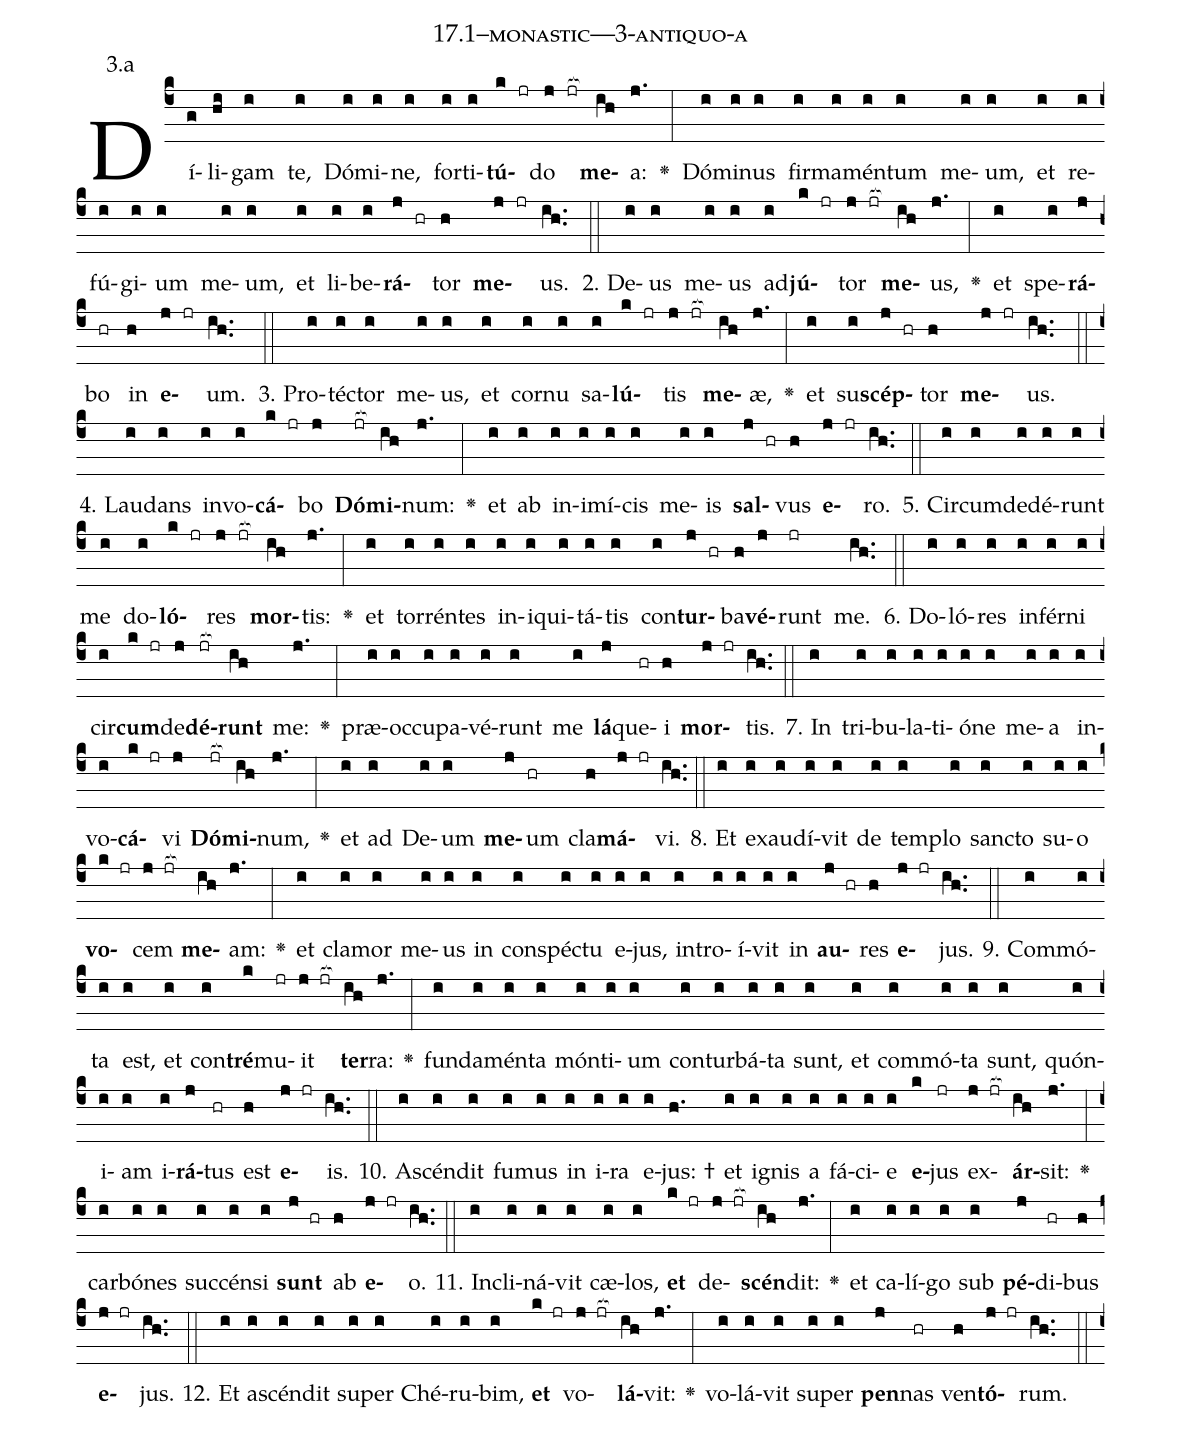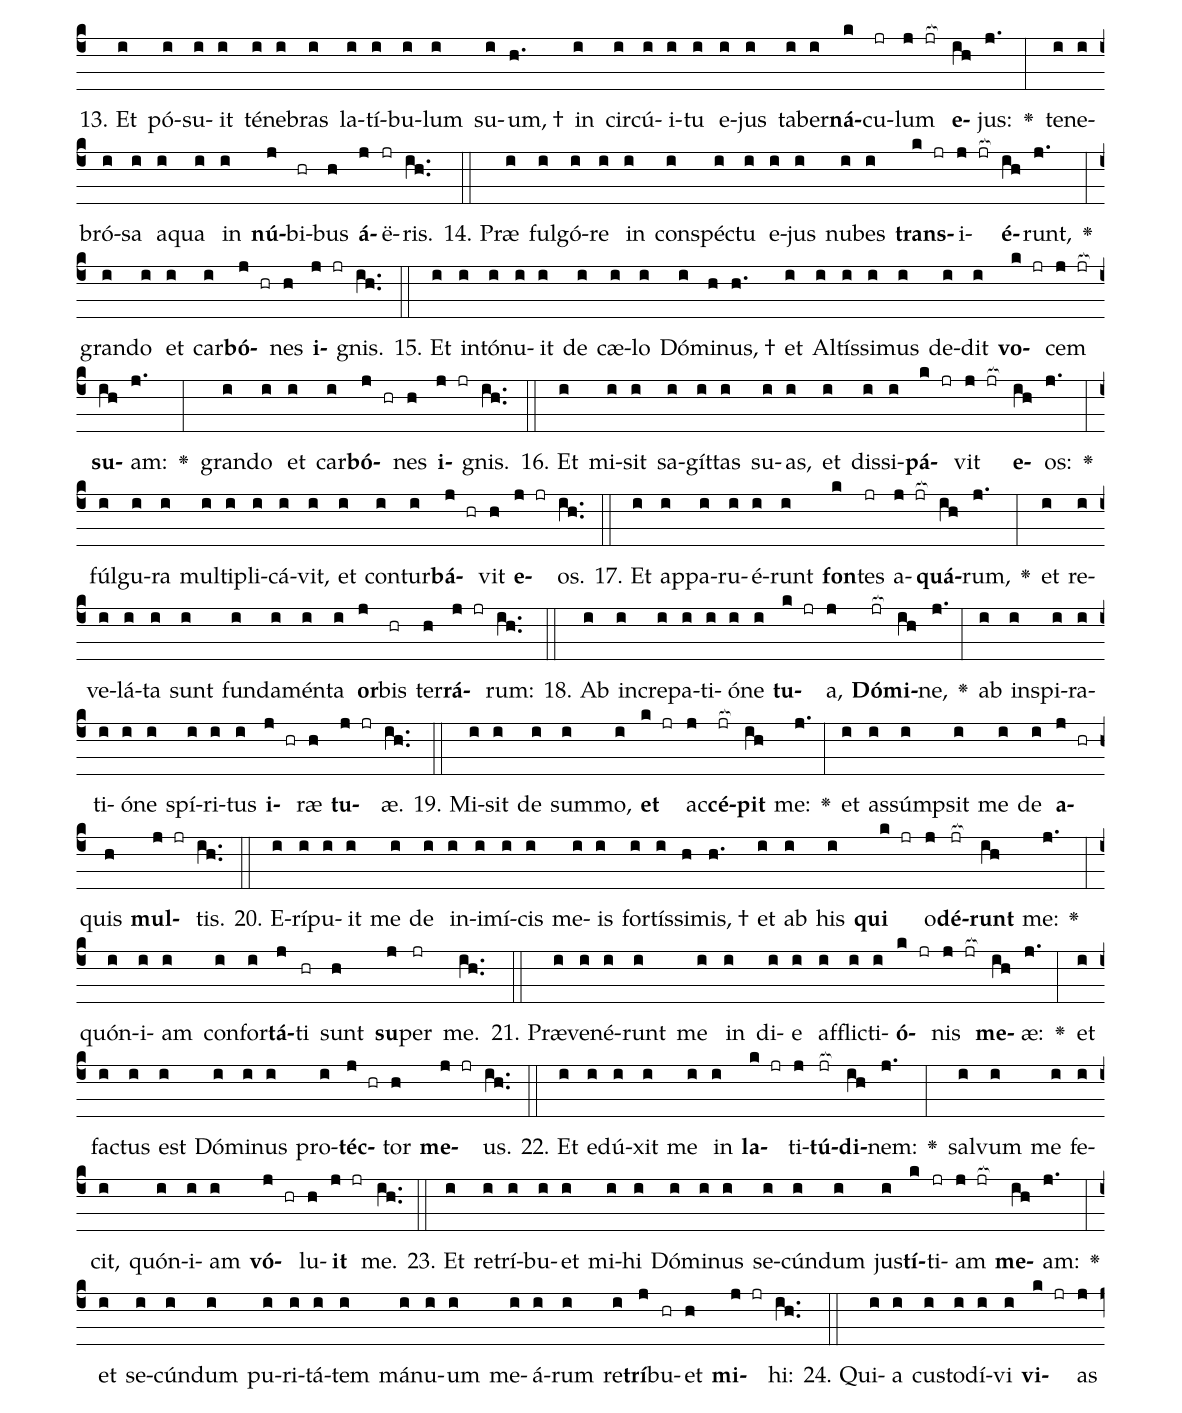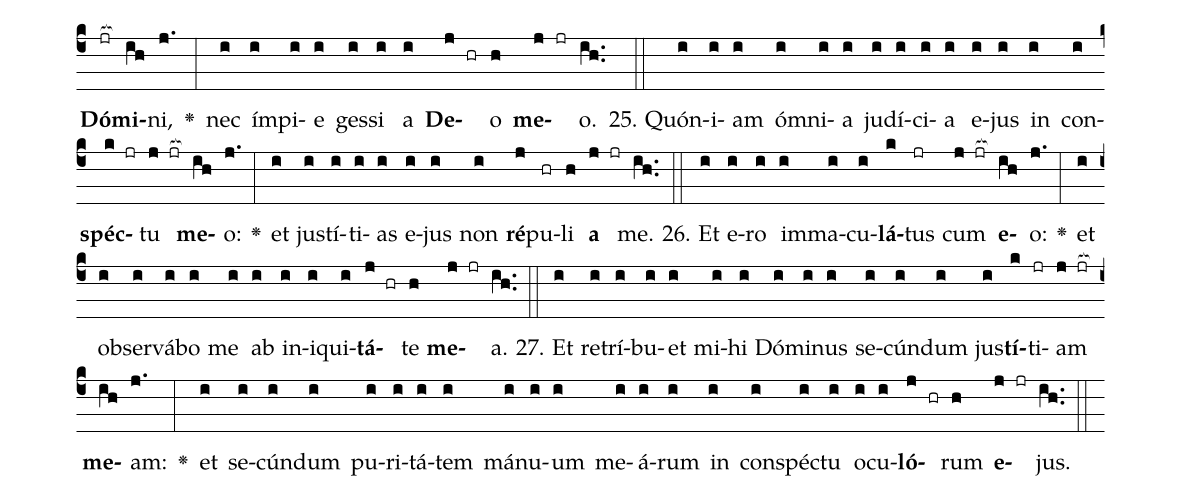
name: 17.1--monastic---3-antiquo-a;
annotation: 3.a;
%%
(c4)Dí(g)li(hi)gam(i) te,(i) Dó(i)mi(i)ne,(i) for(i)ti(i)<b>tú</b>(k jr)do(j jr[ocb:1{]) <b>me</b>(ih[ocb:0}])a:(j.) <v>\greheightstar</v>(:) Dó(i)mi(i)nus(i) fir(i)ma(i)mén(i)tum(i) me(i)um,(i) et(i) re(i)fú(i)gi(i)um(i) me(i)um,(i) et(i) li(i)be(i)<b>rá</b>(j hr)tor(h) <b>me</b>(j jr)us.(ih..) (::)
2. De(i)us(i) me(i)us(i) ad(i)<b>jú</b>(k jr)tor(j jr[ocb:1{]) <b>me</b>(ih[ocb:0}])us,(j.) <v>\greheightstar</v>(:) et(i) spe(i)<b>rá</b>(j)bo(hr) in(h) <b>e</b>(j jr)um.(ih..) (::)
3. Pro(i)téc(i)tor(i) me(i)us,(i) et(i) cor(i)nu(i) sa(i)<b>lú</b>(k jr)tis(j jr[ocb:1{]) <b>me</b>(ih[ocb:0}])æ,(j.) <v>\greheightstar</v>(:) et(i) su(i)<b>scép</b>(j hr)tor(h) <b>me</b>(j jr)us.(ih..) (::)
4. Lau(i)dans(i) in(i)vo(i)<b>cá</b>(k jr)bo(j) <b>Dó</b>(jr[ocb:1{])<b>mi</b>(ih[ocb:0}])num:(j.) <v>\greheightstar</v>(:) et(i) ab(i) in(i)i(i)mí(i)cis(i) me(i)is(i) <b>sal</b>(j hr)vus(h) <b>e</b>(j jr)ro.(ih..) (::)
5. Cir(i)cum(i)de(i)dé(i)runt(i) me(i) do(i)<b>ló</b>(k jr)res(j jr[ocb:1{]) <b>mor</b>(ih[ocb:0}])tis:(j.) <v>\greheightstar</v>(:) et(i) tor(i)rén(i)tes(i) in(i)i(i)qui(i)tá(i)tis(i) con(i)<b>tur</b>(j hr)ba(h)<b>vé</b>(j)runt(jr) me.(ih..) (::)
6. Do(i)ló(i)res(i) in(i)fér(i)ni(i) cir(i)<b>cum</b>(k jr)de(j)<b>dé</b>(jr[ocb:1{])<b>runt</b>(ih[ocb:0}]) me:(j.) <v>\greheightstar</v>(:) præ(i)oc(i)cu(i)pa(i)vé(i)runt(i) me(i) <b>lá</b>(j)que(hr)i(h) <b>mor</b>(j jr)tis.(ih..) (::)
7. In(i) tri(i)bu(i)la(i)ti(i)ó(i)ne(i) me(i)a(i) in(i)vo(i)<b>cá</b>(k jr)vi(j) <b>Dó</b>(jr[ocb:1{])<b>mi</b>(ih[ocb:0}])num,(j.) <v>\greheightstar</v>(:) et(i) ad(i) De(i)um(i) <b>me</b>(j)um(hr) cla(h)<b>má</b>(j jr)vi.(ih..) (::)
8. Et(i) ex(i)au(i)dí(i)vit(i) de(i) tem(i)plo(i) sanc(i)to(i) su(i)o(i) <b>vo</b>(k jr)cem(j jr[ocb:1{]) <b>me</b>(ih[ocb:0}])am:(j.) <v>\greheightstar</v>(:) et(i) cla(i)mor(i) me(i)us(i) in(i) con(i)spéc(i)tu(i) e(i)jus,(i) in(i)tro(i)í(i)vit(i) in(i) <b>au</b>(j hr)res(h) <b>e</b>(j jr)jus.(ih..) (::)
9. Com(i)mó(i)ta(i) est,(i) et(i) con(i)<b>tré</b>(k)mu(jr)it(j jr[ocb:1{]) <b>ter</b>(ih[ocb:0}])ra:(j.) <v>\greheightstar</v>(:) fun(i)da(i)mén(i)ta(i) món(i)ti(i)um(i) con(i)tur(i)bá(i)ta(i) sunt,(i) et(i) com(i)mó(i)ta(i) sunt,(i) quón(i)i(i)am(i) i(i)<b>rá</b>(j)tus(hr) est(h) <b>e</b>(j jr)is.(ih..) (::)
10. A(i)scén(i)dit(i) fu(i)mus(i) in(i) i(i)ra(i) e(i)jus: †(h.) et(i) i(i)gnis(i) a(i) fá(i)ci(i)e(i) <b>e</b>(k)jus(jr) ex(j jr[ocb:1{])<b>ár</b>(ih[ocb:0}])sit:(j.) <v>\greheightstar</v>(:) car(i)bó(i)nes(i) suc(i)cén(i)si(i) <b>sunt</b>(j hr) ab(h) <b>e</b>(j jr)o.(ih..) (::)
11. In(i)cli(i)ná(i)vit(i) cæ(i)los,(i) <b>et</b>(k jr) de(j jr[ocb:1{])<b>scén</b>(ih[ocb:0}])dit:(j.) <v>\greheightstar</v>(:) et(i) ca(i)lí(i)go(i) sub(i) <b>pé</b>(j)di(hr)bus(h) <b>e</b>(j jr)jus.(ih..) (::)
12. Et(i) a(i)scén(i)dit(i) su(i)per(i) Ché(i)ru(i)bim,(i) <b>et</b>(k jr) vo(j jr[ocb:1{])<b>lá</b>(ih[ocb:0}])vit:(j.) <v>\greheightstar</v>(:) vo(i)lá(i)vit(i) su(i)per(i) <b>pen</b>(j)nas(hr) ven(h)<b>tó</b>(j jr)rum.(ih..) (::)
13. Et(i) pó(i)su(i)it(i) té(i)ne(i)bras(i) la(i)tí(i)bu(i)lum(i) su(i)um, †(h.) in(i) cir(i)cú(i)i(i)tu(i) e(i)jus(i) ta(i)ber(i)<b>ná</b>(k)cu(jr)lum(j jr[ocb:1{]) <b>e</b>(ih[ocb:0}])jus:(j.) <v>\greheightstar</v>(:) te(i)ne(i)bró(i)sa(i) a(i)qua(i) in(i) <b>nú</b>(j)bi(hr)bus(h) <b>á</b>(j)ë(jr)ris.(ih..) (::)
14. Præ(i) ful(i)gó(i)re(i) in(i) con(i)spéc(i)tu(i) e(i)jus(i) nu(i)bes(i) <b>trans</b>(k jr)i(j jr[ocb:1{])<b>é</b>(ih[ocb:0}])runt,(j.) <v>\greheightstar</v>(:) gran(i)do(i) et(i) car(i)<b>bó</b>(j hr)nes(h) <b>i</b>(j jr)gnis.(ih..) (::)
15. Et(i) in(i)tó(i)nu(i)it(i) de(i) cæ(i)lo(i) Dó(i)mi(h)nus, †(h.) et(i) Al(i)tís(i)si(i)mus(i) de(i)dit(i) <b>vo</b>(k jr)cem(j jr[ocb:1{]) <b>su</b>(ih[ocb:0}])am:(j.) <v>\greheightstar</v>(:) gran(i)do(i) et(i) car(i)<b>bó</b>(j hr)nes(h) <b>i</b>(j jr)gnis.(ih..) (::)
16. Et(i) mi(i)sit(i) sa(i)gít(i)tas(i) su(i)as,(i) et(i) dis(i)si(i)<b>pá</b>(k jr)vit(j jr[ocb:1{]) <b>e</b>(ih[ocb:0}])os:(j.) <v>\greheightstar</v>(:) fúl(i)gu(i)ra(i) mul(i)ti(i)pli(i)cá(i)vit,(i) et(i) con(i)tur(i)<b>bá</b>(j hr)vit(h) <b>e</b>(j jr)os.(ih..) (::)
17. Et(i) ap(i)pa(i)ru(i)é(i)runt(i) <b>fon</b>(k)tes(jr) a(j jr[ocb:1{])<b>quá</b>(ih[ocb:0}])rum,(j.) <v>\greheightstar</v>(:) et(i) re(i)ve(i)lá(i)ta(i) sunt(i) fun(i)da(i)mén(i)ta(i) <b>or</b>(j)bis(hr) ter(h)<b>rá</b>(j jr)rum:(ih..) (::)
18. Ab(i) in(i)cre(i)pa(i)ti(i)ó(i)ne(i) <b>tu</b>(k jr)a,(j) <b>Dó</b>(jr[ocb:1{])<b>mi</b>(ih[ocb:0}])ne,(j.) <v>\greheightstar</v>(:) ab(i) in(i)spi(i)ra(i)ti(i)ó(i)ne(i) spí(i)ri(i)tus(i) <b>i</b>(j hr)ræ(h) <b>tu</b>(j jr)æ.(ih..) (::)
19. Mi(i)sit(i) de(i) sum(i)mo,(i) <b>et</b>(k jr) ac(j)<b>cé</b>(jr[ocb:1{])<b>pit</b>(ih[ocb:0}]) me:(j.) <v>\greheightstar</v>(:) et(i) as(i)súmp(i)sit(i) me(i) de(i) <b>a</b>(j hr)quis(h) <b>mul</b>(j jr)tis.(ih..) (::)
20. E(i)rí(i)pu(i)it(i) me(i) de(i) in(i)i(i)mí(i)cis(i) me(i)is(i) for(i)tís(i)si(h)mis, †(h.) et(i) ab(i) his(i) <b>qui</b>(k jr) o(j)<b>dé</b>(jr[ocb:1{])<b>runt</b>(ih[ocb:0}]) me:(j.) <v>\greheightstar</v>(:) quón(i)i(i)am(i) con(i)for(i)<b>tá</b>(j)ti(hr) sunt(h) <b>su</b>(j)per(jr) me.(ih..) (::)
21. Præ(i)ve(i)né(i)runt(i) me(i) in(i) di(i)e(i) af(i)flic(i)ti(i)<b>ó</b>(k jr)nis(j jr[ocb:1{]) <b>me</b>(ih[ocb:0}])æ:(j.) <v>\greheightstar</v>(:) et(i) fac(i)tus(i) est(i) Dó(i)mi(i)nus(i) pro(i)<b>téc</b>(j hr)tor(h) <b>me</b>(j jr)us.(ih..) (::)
22. Et(i) e(i)dú(i)xit(i) me(i) in(i) <b>la</b>(k jr)ti(j)<b>tú</b>(jr[ocb:1{])<b>di</b>(ih[ocb:0}])nem:(j.) <v>\greheightstar</v>(:) sal(i)vum(i) me(i) fe(i)cit,(i) quón(i)i(i)am(i) <b>vó</b>(j hr)lu(h)<b>it</b>(j jr) me.(ih..) (::)
23. Et(i) re(i)trí(i)bu(i)et(i) mi(i)hi(i) Dó(i)mi(i)nus(i) se(i)cún(i)dum(i) jus(i)<b>tí</b>(k)ti(jr)am(j jr[ocb:1{]) <b>me</b>(ih[ocb:0}])am:(j.) <v>\greheightstar</v>(:) et(i) se(i)cún(i)dum(i) pu(i)ri(i)tá(i)tem(i) má(i)nu(i)um(i) me(i)á(i)rum(i) re(i)<b>trí</b>(j)bu(hr)et(h) <b>mi</b>(j jr)hi:(ih..) (::)
24. Qui(i)a(i) cus(i)to(i)dí(i)vi(i) <b>vi</b>(k jr)as(j) <b>Dó</b>(jr[ocb:1{])<b>mi</b>(ih[ocb:0}])ni,(j.) <v>\greheightstar</v>(:) nec(i) ím(i)pi(i)e(i) ges(i)si(i) a(i) <b>De</b>(j hr)o(h) <b>me</b>(j jr)o.(ih..) (::)
25. Quón(i)i(i)am(i) óm(i)ni(i)a(i) ju(i)dí(i)ci(i)a(i) e(i)jus(i) in(i) con(i)<b>spéc</b>(k jr)tu(j jr[ocb:1{]) <b>me</b>(ih[ocb:0}])o:(j.) <v>\greheightstar</v>(:) et(i) jus(i)tí(i)ti(i)as(i) e(i)jus(i) non(i) <b>ré</b>(j)pu(hr)li(h) <b>a</b>(j jr) me.(ih..) (::)
26. Et(i) e(i)ro(i) im(i)ma(i)cu(i)<b>lá</b>(k)tus(jr) cum(j jr[ocb:1{]) <b>e</b>(ih[ocb:0}])o:(j.) <v>\greheightstar</v>(:) et(i) ob(i)ser(i)vá(i)bo(i) me(i) ab(i) in(i)i(i)qui(i)<b>tá</b>(j hr)te(h) <b>me</b>(j jr)a.(ih..) (::)
27. Et(i) re(i)trí(i)bu(i)et(i) mi(i)hi(i) Dó(i)mi(i)nus(i) se(i)cún(i)dum(i) jus(i)<b>tí</b>(k)ti(jr)am(j jr[ocb:1{]) <b>me</b>(ih[ocb:0}])am:(j.) <v>\greheightstar</v>(:) et(i) se(i)cún(i)dum(i) pu(i)ri(i)tá(i)tem(i) má(i)nu(i)um(i) me(i)á(i)rum(i) in(i) con(i)spéc(i)tu(i) o(i)cu(i)<b>ló</b>(j hr)rum(h) <b>e</b>(j jr)jus.(ih..) (::)
